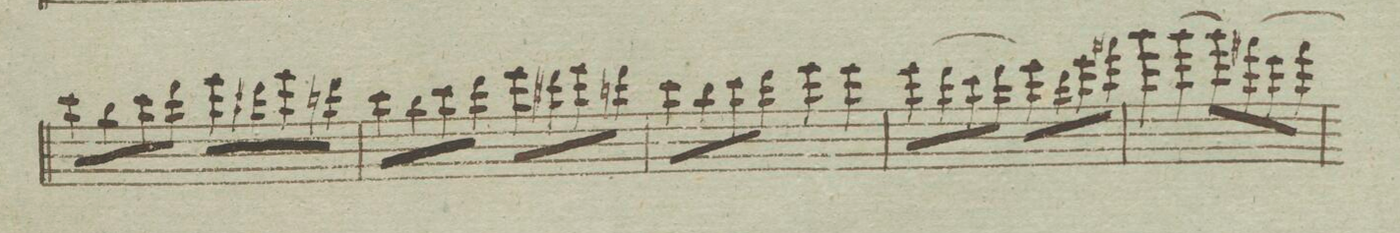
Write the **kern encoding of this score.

**kern	**dynam
*I"Violino. 1mo	*
*clefG2	*
*k[]	*
*met(c)	*
*M4/4	*
8ccc\L	.
8bb\	.
8ccc\	.
8ddd\J	.
8eee\L	.
8ddd#X\	.
8eee\	.
8dddn\J	.
=86	=86
8ccc\L	.
8bb\	.
8ccc\	.
8ddd\J	.
8eee\L	.
8ddd#X\	.
8eee\	.
8dddn\J	.
=87	=87
8ccc\L	.
8bb\	.
8ccc\	.
8ddd\J	.
4eee\	.
4eee\	.
=88	=88
(>8eee\L	.
8ddd\	.
8ccc\	.
8ddd\J	.
8eee\L)	.
8ddd\	.
8eee\	.
8fff#X\J	.
=89	=89
4ggg\	.
(>4ggg\	.
8ggg\L)	.
(>8fff#X\	.
8eee\	.
8fff#\J	.
=90	=90
*-	*-
